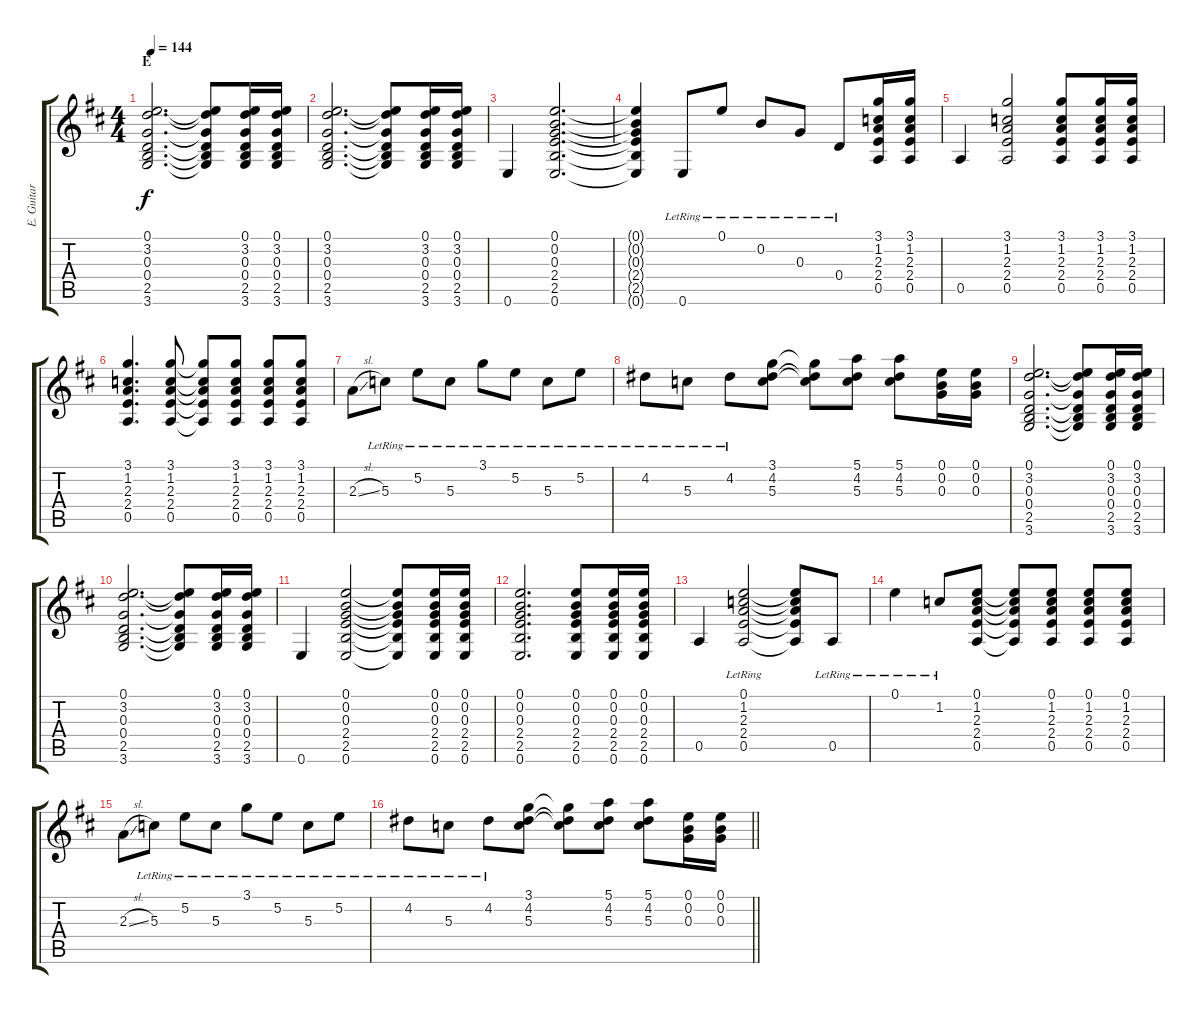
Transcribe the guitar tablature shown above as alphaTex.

\track ("E. Guitar I" "E. Guitar ") {instrument overdrivenguitar}
\staff {score tabs}
\tuning (E4 B3 G3 D3 A2 E2) {hide}
\ts (4 4)
\section ("" "E")
\tempo 144
\clef g2
\ks d
(0.1 3.2 0.3 0.4 2.5 3.6).2{d dy f} (0.1{t} 3.2{t} 0.3{t} 0.4{t} 2.5{t} 3.6{t}).8 (0.1 3.2 0.3 0.4 2.5 3.6).16 (0.1 3.2 0.3 0.4 2.5 3.6).16 |
(0.1 3.2 0.3 0.4 2.5 3.6).2{d} (0.1{t} 3.2{t} 0.3{t} 0.4{t} 2.5{t} 3.6{t}).8 (0.1 3.2 0.3 0.4 2.5 3.6).16 (0.1 3.2 0.3 0.4 2.5 3.6).16 |
0.6.4 (0.1 0.2 0.3 2.4 2.5 0.6).2{d} |
(0.1{t} 0.2{t} 0.3{t} 2.4{t} 2.5{t} 0.6{t}).4 0.6{lr}.8 0.1{lr}.8 0.2{lr}.8 0.3{lr}.8 0.4{lr}.8 (3.1 1.2 2.3 2.4 0.5).16 (3.1 1.2 2.3 2.4 0.5).16 |
0.5.4 (3.1 1.2 2.3 2.4 0.5).2 (3.1 1.2 2.3 2.4 0.5).8 (3.1 1.2 2.3 2.4 0.5).16 (3.1 1.2 2.3 2.4 0.5).16 |
(3.1 1.2 2.3 2.4 0.5).4{d} (3.1 1.2 2.3 2.4 0.5).8 (3.1{t} 1.2{t} 2.3{t} 2.4{t} 0.5{t}).8 (3.1 1.2 2.3 2.4 0.5).8 (3.1 1.2 2.3 2.4 0.5).8 (3.1 1.2 2.3 2.4 0.5).8 |
2.3{sl}.8 5.3{lr}.8 5.2{lr}.8 5.3{lr}.8 3.1{lr}.8 5.2{lr}.8 5.3{lr}.8 5.2{lr}.8 |
4.2{lr}.8 5.3{lr}.8 4.2{lr}.8 (3.1 4.2 5.3).8 (3.1{t} 4.2{t} 5.3{t}).8 (5.1 4.2 5.3).8 (5.1 4.2 5.3).8 (0.1 0.2 0.3).16 (0.1 0.2 0.3).16 |
(0.1 3.2 0.3 0.4 2.5 3.6).2{d} (0.1{t} 3.2{t} 0.3{t} 0.4{t} 2.5{t} 3.6{t}).8 (0.1 3.2 0.3 0.4 2.5 3.6).16 (0.1 3.2 0.3 0.4 2.5 3.6).16 |
(0.1 3.2 0.3 0.4 2.5 3.6).2{d} (0.1{t} 3.2{t} 0.3{t} 0.4{t} 2.5{t} 3.6{t}).8 (0.1 3.2 0.3 0.4 2.5 3.6).16 (0.1 3.2 0.3 0.4 2.5 3.6).16 |
0.6.4 (0.1 0.2 0.3 2.4 2.5 0.6).2 (0.1{t} 0.2{t} 0.3{t} 2.4{t} 2.5{t} 0.6{t}).8 (0.1 0.2 0.3 2.4 2.5 0.6).16 (0.1 0.2 0.3 2.4 2.5 0.6).16 |
(0.1 0.2 0.3 2.4 2.5 0.6).2{d} (0.1 0.2 0.3 2.4 2.5 0.6).8 (0.1 0.2 0.3 2.4 2.5 0.6).16 (0.1 0.2 0.3 2.4 2.5 0.6).16 |
0.5.4 (0.1{lr} 1.2{lr} 2.3{lr} 2.4{lr} 0.5{lr}).2 (0.1{t} 1.2{t} 2.3{t} 2.4{t} 0.5{t}).8 0.5{lr}.8 |
0.1{lr}.4 1.2{lr}.8 (0.1 1.2 2.3 2.4 0.5).8 (0.1{t} 1.2{t} 2.3{t} 2.4{t} 0.5{t}).8 (0.1 1.2 2.3 2.4 0.5).8 (0.1 1.2 2.3 2.4 0.5).8 (0.1 1.2 2.3 2.4 0.5).8 |
2.3{sl}.8 5.3{lr}.8 5.2{lr}.8 5.3{lr}.8 3.1{lr}.8 5.2{lr}.8 5.3{lr}.8 5.2{lr}.8 |
\barLineRight lightlight
4.2{lr}.8 5.3{lr}.8 4.2{lr}.8 (3.1 4.2 5.3).8 (3.1{t} 4.2{t} 5.3{t}).8 (5.1 4.2 5.3).8 (5.1 4.2 5.3).8 (0.1 0.2 0.3).16 (0.1 0.2 0.3).16
